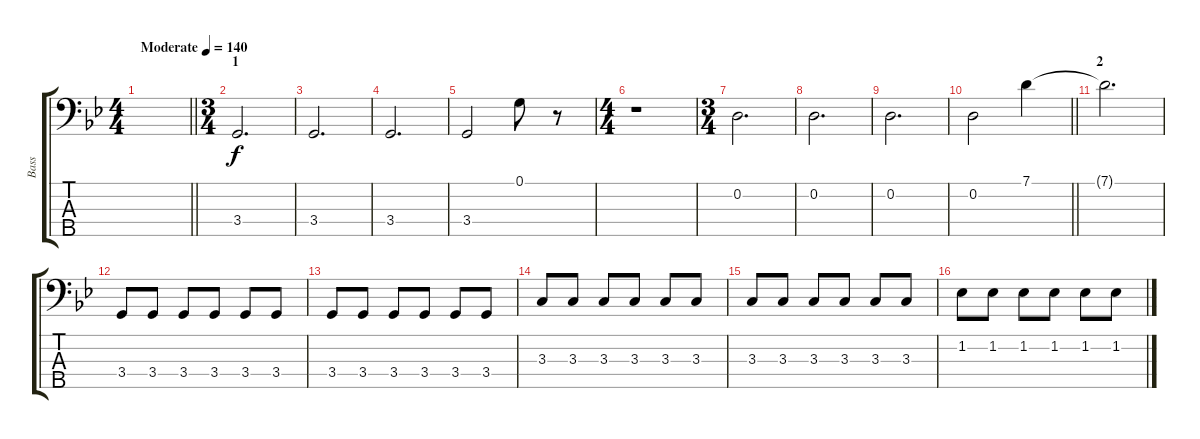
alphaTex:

\track ("Bass" "Bass") {instrument electricbassfinger}
\staff {score tabs}
\tuning (G2 D2 A1 E1 B0) {hide}
\ts (4 4)
\tempo (140 "Moderate")
\clef f4
\barLineRight lightlight
\ks gminor
|
\ts (3 4)
\section ("" "1")
3.4.2{d} |
3.4.2{d} |
3.4.2{d} |
3.4.2 0.1.8 r.8 |
\ts (4 4)
r.1 |
\ts (3 4)
0.2.2{d} |
0.2.2{d} |
0.2.2{d} |
\barLineRight lightlight
0.2.2 7.1.4 |
\section ("" "2")
7.1{t}.2{d} |
3.4.8 3.4.8 3.4.8 3.4.8 3.4.8 3.4.8 |
3.4.8 3.4.8 3.4.8 3.4.8 3.4.8 3.4.8 |
3.3.8 3.3.8 3.3.8 3.3.8 3.3.8 3.3.8 |
3.3.8 3.3.8 3.3.8 3.3.8 3.3.8 3.3.8 |
1.2.8 1.2.8 1.2.8 1.2.8 1.2.8 1.2.8
